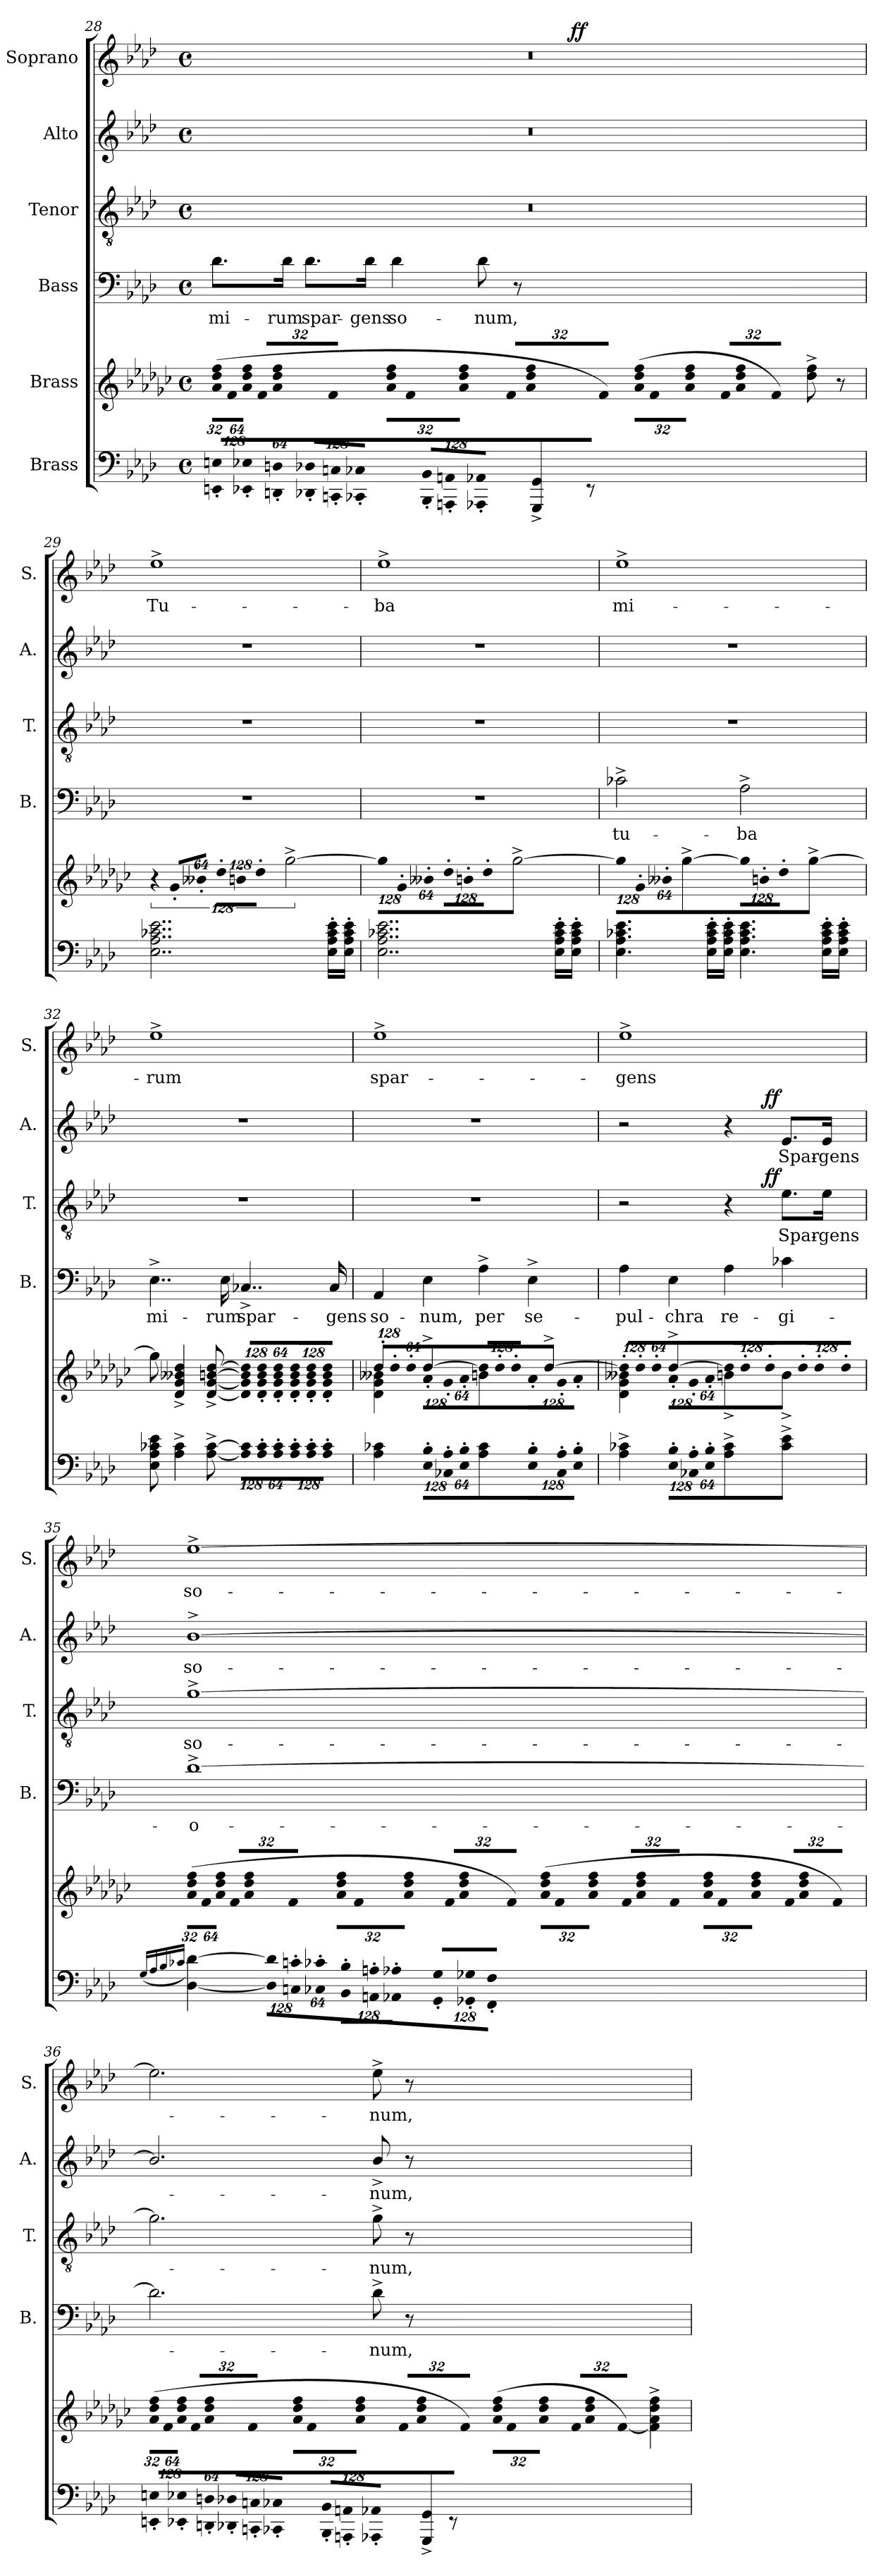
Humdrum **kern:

**kern	**kern	**kern	**text	**kern	**text	**dynam	**kern	**text	**dynam	**kern	**text	**dynam
*part6	*part5	*part4	*part4	*part3	*part3	*part3	*part2	*part2	*part2	*part1	*part1	*part1
*staff6	*staff5	*staff4	*staff4	*staff3	*staff3	*staff3	*staff2	*staff2	*staff2	*staff1	*staff1	*staff1
*I"Brass	*I"Brass	*I"Bass	*	*I"Tenor	*	*	*I"Alto	*	*	*I"Soprano	*	*
*	*	*I'B.	*	*I'T.	*	*	*I'A.	*	*	*I'S.	*	*
!!LO:LB:g=z
*clefF4	*clefG2	*clefF4	*	*clefGv2	*	*	*clefG2	*	*	*clefG2	*	*
*	*ITrd-1c-2	*	*	*ITrd7c12	*	*	*	*	*	*	*	*
*k[b-e-a-d-]	*k[b-e-a-d-]	*k[b-e-a-d-]	*	*k[b-e-a-d-]	*	*	*k[b-e-a-d-]	*	*	*k[b-e-a-d-]	*	*
*A-:	*A-:	*A-:	*	*A-:	*	*	*A-:	*	*	*A-:	*	*
*M4/4	*M4/4	*M4/4	*	*M4/4	*	*	*M4/4	*	*	*M4/4	*	*
*met(c)	*met(c)	*met(c)	*	*met(c)	*	*	*met(c)	*	*	*met(c)	*	*
*Xbrackettup	*	*	*	*	*	*	*	*	*	*	*	*
=28	=28	=28	=28	=28	=28	=28	=28	=28	=28	=28	=28	=28
!LO:N:vis=8	!	!	!	!	!	!	!	!	!	!	!	!
*	*Xbrackettup	*	*	*	*	*	*	*	*	*	*	*
!	!LO:N:vis=16	!	!	!	!	!	!	!	!	!	!	!
!	!	!	!LO:LY:b:color=#000000	!	!	!	!	!	!	!	!	!
*	*	*	*	*	*	*	*	*	*	*^	*	*
1024%85EEni/' 1024%85Eni'L	(512%21b-i\ 512%21ee-i 512%21ggiLL	8.d-i\L	mi-	1r	.	.	1r	.	.	1r	2ryy	.	.
!	!LO:N:vis=16	!	!	!	!	!	!	!	!	!	!	!	!
.	1024%43gi\	.	.	.	.	.	.	.	.	.	.	.	.
!LO:N:vis=8	!LO:N:vis=16	!	!	!	!	!	!	!	!	!	!	!	!
1024%85EE-Xi/' 1024%85E-Xi'	1024%43b-i\ 1024%43ee-i 1024%43ggiJJ	.	.	.	.	.	.	.	.	.	.	.	.
!	!LO:N:vis=16	!	!	!	!	!	!	!	!	!	!	!	!
.	512%21gi/LL	.	.	.	.	.	.	.	.	.	.	.	.
!LO:N:vis=8	!LO:N:vis=16	!	!	!	!	!	!	!	!	!	!	!	!
512%43DDni/' 512%43Dni'J	1024%43b-i/ 1024%43ee-i 1024%43ggi	.	.	.	.	.	.	.	.	.	.	.	.
!	!	!	!LO:LY:b:color=#000000	!	!	!	!	!	!	!	!	!	!
.	.	16d-i\Jk	-rum	.	.	.	.	.	.	.	.	.	.
!	!LO:N:vis=16	!	!	!	!	!	!	!	!	!	!	!	!
.	1024%43gi/JJ	.	.	.	.	.	.	.	.	.	.	.	.
!LO:N:vis=8	!LO:N:vis=16	!	!	!	!	!	!	!	!	!	!	!	!
!	!	!	!LO:LY:b:color=#000000	!	!	!	!	!	!	!	!	!	!
1024%85DD-Xi/' 1024%85D-Xi'L	512%21b-i\ 512%21ee-i 512%21ggiLL	8.d-i\L	spar-	.	.	.	.	.	.	.	.	.	.
!	!LO:N:vis=16	!	!	!	!	!	!	!	!	!	!	!	!
.	1024%43gi\	.	.	.	.	.	.	.	.	.	.	.	.
!LO:N:vis=8	!LO:N:vis=16	!	!	!	!	!	!	!	!	!	!	!	!
1024%85CCni/' 1024%85Cni'	1024%43b-i\ 1024%43ee-i 1024%43ggiJJ	.	.	.	.	.	.	.	.	.	.	.	.
!	!LO:N:vis=16	!	!	!	!	!	!	!	!	!	!	!	!
.	512%21gi/LL	.	.	.	.	.	.	.	.	.	.	.	.
!LO:N:vis=8	!LO:N:vis=16	!	!	!	!	!	!	!	!	!	!	!	!
512%43CC-Xi/' 512%43C-Xi'J	1024%43b-i/ 1024%43ee-i 1024%43ggi	.	.	.	.	.	.	.	.	.	.	.	.
!	!	!	!LO:LY:b:color=#000000	!	!	!	!	!	!	!	!	!	!
.	.	16d-i\Jk	-gens	.	.	.	.	.	.	.	.	.	.
!	!LO:N:vis=16	!	!	!	!	!	!	!	!	!	!	!	!
.	1024%43gi/JJ)	.	.	.	.	.	.	.	.	.	.	.	.
!LO:N:vis=8	!LO:N:vis=16	!	!	!	!	!	!	!	!	!	!	!	!
!	!	!	!LO:LY:b:color=#000000	!	!	!	!	!	!	!	!	!	!
1024%85BBB-i/' 1024%85BB-i'L	(512%21b-i\ 512%21ee-i 512%21ggiLL	4d-i\	so-	.	.	.	.	.	.	.	4ryy	.	.
!	!LO:N:vis=16	!	!	!	!	!	!	!	!	!	!	!	!
.	1024%43gi\	.	.	.	.	.	.	.	.	.	.	.	.
!LO:N:vis=8	!LO:N:vis=16	!	!	!	!	!	!	!	!	!	!	!	!
1024%85AAAni/' 1024%85AAni'	1024%43b-i\ 1024%43ee-i 1024%43ggiJJ	.	.	.	.	.	.	.	.	.	.	.	.
!	!LO:N:vis=16	!	!	!	!	!	!	!	!	!	!	!	!
.	512%21gi/LL	.	.	.	.	.	.	.	.	.	.	.	.
!LO:N:vis=8	!LO:N:vis=16	!	!	!	!	!	!	!	!	!	!	!	!
512%43AAA-Xi/' 512%43AA-Xi'J	1024%43b-i/ 1024%43ee-i 1024%43ggi	.	.	.	.	.	.	.	.	.	.	.	.
!	!LO:N:vis=16	!	!	!	!	!	!	!	!	!	!	!	!
.	1024%43gi/JJ)	.	.	.	.	.	.	.	.	.	.	.	.
!	!	!	!LO:LY:b:color=#000000	!	!	!	!	!	!	!	!	!	!
8GGGi/^ 8GGi^	8ee-i\^ 8ggi^	8d-i\	-num,	.	.	.	.	.	.	.	8ryy	.	.
8r	8r	8r	.	.	.	.	.	.	.	.	16ryy	.	.
.	.	.	.	.	.	.	.	.	.	.	32ryy	.	.
.	.	.	.	.	.	.	.	.	.	.	64ryy	.	.
.	.	.	.	.	.	.	.	.	.	.	128...ryy	.	.
.	.	.	.	.	.	.	.	.	.	.	1024ryy	.	ff
*	*	*	*	*	*	*	*	*	*	*v	*v	*	*
=29	=29	=29	=29	=29	=29	=29	=29	=29	=29	=29	=29	=29
*	*brackettup	*	*	*	*	*	*	*	*	*	*	*
*	*	*	*	*	*	*	*	*	*	*^	*	*
!	!LO:N:vis=8	!	!	!	!	!	!	!	!	!	!	!	!
*	*	*	*	*	*	*	*	*	*	*v	*v	*	*
*	*	*	*	*	*	*	*	*	*	*^	*	*
!	!	!	!	!	!	!	!	!	!	!	!	!LO:LY:b:color=#000000	!
*	*	*	*	*	*	*	*	*	*	*v	*v	*	*
2..E-i\ 2..A-i 2..c-Xi 2..e-i	1024%85r	1r	.	1r	.	.	1r	.	.	1ee-^i	Tu-	.
!	!LO:N:vis=8	!	!	!	!	!	!	!	!	!	!	!
.	1024%85a-'i/L	.	.	.	.	.	.	.	.	.	.	.
!	!LO:N:vis=8	!	!	!	!	!	!	!	!	!	!	!
.	512%43cc-X'i/J	.	.	.	.	.	.	.	.	.	.	.
*	*Xbrackettup	*	*	*	*	*	*	*	*	*	*	*
!	!LO:N:vis=8	!	!	!	!	!	!	!	!	!	!	!
.	1024%85ee-'i\L	.	.	.	.	.	.	.	.	.	.	.
!	!LO:N:vis=8	!	!	!	!	!	!	!	!	!	!	!
.	1024%85cc#'i\	.	.	.	.	.	.	.	.	.	.	.
!	!LO:N:vis=8	!	!	!	!	!	!	!	!	!	!	!
.	512%43ee-'i\J	.	.	.	.	.	.	.	.	.	.	.
.	[2aa-^i\	.	.	.	.	.	.	.	.	.	.	.
16E-i\' 16A-i' 16c-i' 16e-i'LL	.	.	.	.	.	.	.	.	.	.	.	.
16E-i\' 16A-i' 16c-i' 16e-i'JJ	.	.	.	.	.	.	.	.	.	.	.	.
=30	=30	=30	=30	=30	=30	=30	=30	=30	=30	=30	=30	=30
!	!LO:N:vis=8	!	!	!	!	!	!	!	!	!	!	!
!	!	!	!	!	!	!	!	!	!	!	!LO:LY:b:color=#000000	!
2..E-i\ 2..A-i 2..c-Xi 2..e-i	1024%85aa-i\L]	1r	.	1r	.	.	1r	.	.	1ee-^i	-ba	.
!	!LO:N:vis=8	!	!	!	!	!	!	!	!	!	!	!
.	1024%85a-'i\	.	.	.	.	.	.	.	.	.	.	.
!	!LO:N:vis=8	!	!	!	!	!	!	!	!	!	!	!
.	512%43cc-X'i\J	.	.	.	.	.	.	.	.	.	.	.
!	!LO:N:vis=8	!	!	!	!	!	!	!	!	!	!	!
.	1024%85ee-'i\L	.	.	.	.	.	.	.	.	.	.	.
!	!LO:N:vis=8	!	!	!	!	!	!	!	!	!	!	!
.	1024%85cc#'i\	.	.	.	.	.	.	.	.	.	.	.
!	!LO:N:vis=8	!	!	!	!	!	!	!	!	!	!	!
.	512%43ee-'i\J	.	.	.	.	.	.	.	.	.	.	.
.	[2aa-^i\	.	.	.	.	.	.	.	.	.	.	.
16E-i\' 16A-i' 16c-i' 16e-i'LL	.	.	.	.	.	.	.	.	.	.	.	.
16E-i\' 16A-i' 16c-i' 16e-i'JJ	.	.	.	.	.	.	.	.	.	.	.	.
!!LO:PB:g=z
=31	=31	=31	=31	=31	=31	=31	=31	=31	=31	=31	=31	=31
!	!LO:N:vis=8	!	!	!	!	!	!	!	!	!	!	!
!	!	!	!LO:LY:b:color=#000000	!	!	!	!	!	!	!	!	!
!	!	!	!	!	!	!	!	!	!	!	!LO:LY:b:color=#000000	!
4.E-i\ 4.A-i 4.c-Xi 4.e-i	1024%85aa-i\L]	2c-X^i\	tu-	1r	.	.	1r	.	.	1ee-^i	mi-	.
!	!LO:N:vis=8	!	!	!	!	!	!	!	!	!	!	!
.	1024%85a-'i\	.	.	.	.	.	.	.	.	.	.	.
!	!LO:N:vis=8	!	!	!	!	!	!	!	!	!	!	!
.	512%43cc-X'i\J	.	.	.	.	.	.	.	.	.	.	.
.	[4aa-^i\	.	.	.	.	.	.	.	.	.	.	.
16E-i\' 16A-i' 16c-i' 16e-i'LL	.	.	.	.	.	.	.	.	.	.	.	.
16E-i\' 16A-i' 16c-i' 16e-i'JJ	.	.	.	.	.	.	.	.	.	.	.	.
!	!LO:N:vis=8	!	!	!	!	!	!	!	!	!	!	!
!	!	!	!LO:LY:b:color=#000000	!	!	!	!	!	!	!	!	!
4.E-i\ 4.A-i 4.c-i 4.e-i	1024%85aa-i\L]	2A-^i\	-ba	.	.	.	.	.	.	.	.	.
!	!LO:N:vis=8	!	!	!	!	!	!	!	!	!	!	!
.	1024%85cc#'i\	.	.	.	.	.	.	.	.	.	.	.
!	!LO:N:vis=8	!	!	!	!	!	!	!	!	!	!	!
.	512%43ee-'i\J	.	.	.	.	.	.	.	.	.	.	.
.	[4aa-^i\	.	.	.	.	.	.	.	.	.	.	.
16E-i\' 16A-i' 16c-i' 16e-i'LL	.	.	.	.	.	.	.	.	.	.	.	.
16E-i\' 16A-i' 16c-i' 16e-i'JJ	.	.	.	.	.	.	.	.	.	.	.	.
=32	=32	=32	=32	=32	=32	=32	=32	=32	=32	=32	=32	=32
!	!	!	!LO:LY:b:color=#000000	!	!	!	!	!	!	!	!	!
!	!	!	!	!	!	!	!	!	!	!	!LO:LY:b:color=#000000	!
8E-i\ 8A-i 8c-Xi 8e-i	8aa-i\]	4..E-^i\	mi-	1r	.	.	1r	.	.	1ee-^i	-rum	.
4A-i\^ 4c-i^	4e-i/^ 4a-i^ 4cc-Xi^ 4ee-i^	.	.	.	.	.	.	.	.	.	.	.
[8A-i\^ [8c-i^	[8e-i/^ [8a-i^ [8cc#i^ [8ee-i^	.	.	.	.	.	.	.	.	.	.	.
!	!	!	!LO:LY:b:color=#000000	!	!	!	!	!	!	!	!	!
.	.	16E-i\	-rum	.	.	.	.	.	.	.	.	.
!LO:N:vis=8	!LO:N:vis=8	!	!	!	!	!	!	!	!	!	!	!
!	!	!	!LO:LY:b:color=#000000	!	!	!	!	!	!	!	!	!
1024%85A-i\] 1024%85c-i]L	1024%85e-i/] 1024%85a-i] 1024%85cc#i] 1024%85ee-i]L	4..C-X^i/	spar-	.	.	.	.	.	.	.	.	.
!LO:N:vis=8	!LO:N:vis=8	!	!	!	!	!	!	!	!	!	!	!
1024%85A-i\' 1024%85c-i'	1024%85e-i/' 1024%85a-i' 1024%85cc#i' 1024%85ee-i'	.	.	.	.	.	.	.	.	.	.	.
!LO:N:vis=8	!LO:N:vis=8	!	!	!	!	!	!	!	!	!	!	!
512%43A-i\' 512%43c-i'J	512%43e-i/' 512%43a-i' 512%43cc#i' 512%43ee-i'J	.	.	.	.	.	.	.	.	.	.	.
!LO:N:vis=8	!LO:N:vis=8	!	!	!	!	!	!	!	!	!	!	!
1024%85A-i\' 1024%85c-i'L	1024%85e-i/' 1024%85a-i' 1024%85cc#i' 1024%85ee-i'L	.	.	.	.	.	.	.	.	.	.	.
!LO:N:vis=8	!LO:N:vis=8	!	!	!	!	!	!	!	!	!	!	!
1024%85A-i\' 1024%85c-i'	1024%85e-i/' 1024%85a-i' 1024%85cc#i' 1024%85ee-i'	.	.	.	.	.	.	.	.	.	.	.
!LO:N:vis=8	!LO:N:vis=8	!	!	!	!	!	!	!	!	!	!	!
512%43A-i\' 512%43c-i'J	512%43e-i/' 512%43a-i' 512%43cc#i' 512%43ee-i'J	.	.	.	.	.	.	.	.	.	.	.
!	!	!	!LO:LY:b:color=#000000	!	!	!	!	!	!	!	!	!
.	.	16C-i/	-gens	.	.	.	.	.	.	.	.	.
=33	=33	=33	=33	=33	=33	=33	=33	=33	=33	=33	=33	=33
!	!LO:N:vis=8	!	!	!	!	!	!	!	!	!	!	!
*	*^	*	*	*	*	*	*	*	*	*	*	*
!	!	!	!	!LO:LY:b:color=#000000	!	!	!	!	!	!	!	!	!
!	!	!	!	!	!	!	!	!	!	!	!	!LO:LY:b:color=#000000	!
4A-i\ 4c-Xi	1024%85ee-'i/L	4e-i\ 4a-i 4cc-Xi	4AA-i/	so-	1r	.	.	1r	.	.	1ee-^i	spar-	.
!	!LO:N:vis=8	!	!	!	!	!	!	!	!	!	!	!	!
.	1024%85ee-'i/	.	.	.	.	.	.	.	.	.	.	.	.
!	!LO:N:vis=8	!	!	!	!	!	!	!	!	!	!	!	!
.	512%43ee-'i/J	.	.	.	.	.	.	.	.	.	.	.	.
!LO:N:vis=8	!	!LO:N:vis=8	!	!	!	!	!	!	!	!	!	!	!
!	!	!	!	!LO:LY:b:color=#000000	!	!	!	!	!	!	!	!	!
1024%85E-i\' 1024%85B-i'L	[4ee-^i/	1024%85b-'i\L	4E-i\	-num,	.	.	.	.	.	.	.	.	.
!LO:N:vis=8	!	!LO:N:vis=8	!	!	!	!	!	!	!	!	!	!	!
1024%85C-Xi\' 1024%85A-i'	.	1024%85a-'i\	.	.	.	.	.	.	.	.	.	.	.
!LO:N:vis=8	!	!LO:N:vis=8	!	!	!	!	!	!	!	!	!	!	!
512%43E-i\' 512%43B-i'J	.	512%43b-'i\J	.	.	.	.	.	.	.	.	.	.	.
!	!LO:N:vis=8	!	!	!	!	!	!	!	!	!	!	!	!
!	!	!	!	!LO:LY:b:color=#000000	!	!	!	!	!	!	!	!	!
4A-i\ 4c-i	1024%85ee-i/L]	4cc#i\	4A-^i\	per	.	.	.	.	.	.	.	.	.
!	!LO:N:vis=8	!	!	!	!	!	!	!	!	!	!	!	!
.	1024%85ee-'i/	.	.	.	.	.	.	.	.	.	.	.	.
!	!LO:N:vis=8	!	!	!	!	!	!	!	!	!	!	!	!
.	512%43ee-'i/J	.	.	.	.	.	.	.	.	.	.	.	.
!LO:N:vis=8	!	!LO:N:vis=8	!	!	!	!	!	!	!	!	!	!	!
!	!	!	!	!LO:LY:b:color=#000000	!	!	!	!	!	!	!	!	!
1024%85E-i\' 1024%85B-i'L	[4ee-^i/	1024%85b-'i\L	4E-^i\	se-	.	.	.	.	.	.	.	.	.
!LO:N:vis=8	!	!LO:N:vis=8	!	!	!	!	!	!	!	!	!	!	!
1024%85C-i\' 1024%85A-i'	.	1024%85a-'i\	.	.	.	.	.	.	.	.	.	.	.
!LO:N:vis=8	!	!LO:N:vis=8	!	!	!	!	!	!	!	!	!	!	!
512%43E-i\' 512%43B-i'J	.	512%43b-'i\J	.	.	.	.	.	.	.	.	.	.	.
=34	=34	=34	=34	=34	=34	=34	=34	=34	=34	=34	=34	=34	=34
!	!LO:N:vis=8	!	!	!	!	!	!	!	!	!	!	!	!
!	!	!	!	!LO:LY:b:color=#000000	!	!	!	!	!	!	!	!	!
!	!	!	!	!	!	!	!	!	!	!	!	!LO:LY:b:color=#000000	!
*	*	*	*	*	*^	*	*	*^	*	*	*	*	*
4A-i\^ 4c-Xi^	1024%85ee-'i/L]	4e-i\ 4a-i 4cc-Xi	4A-i\	-pul-	2r	2ryy	.	.	2r	2ryy	.	.	1ee-^i	-gens	.
!	!LO:N:vis=8	!	!	!	!	!	!	!	!	!	!	!	!	!	!
.	1024%85ee-'i/	.	.	.	.	.	.	.	.	.	.	.	.	.	.
!	!LO:N:vis=8	!	!	!	!	!	!	!	!	!	!	!	!	!	!
.	512%43ee-'i/J	.	.	.	.	.	.	.	.	.	.	.	.	.	.
!LO:N:vis=8	!	!LO:N:vis=8	!	!	!	!	!	!	!	!	!	!	!	!	!
!	!	!	!	!LO:LY:b:color=#000000	!	!	!	!	!	!	!	!	!	!	!
1024%85E-i\' 1024%85B-i'L	[4ee-^i/	1024%85b-'i\L	4E-i\	-chra	.	.	.	.	.	.	.	.	.	.	.
!LO:N:vis=8	!	!LO:N:vis=8	!	!	!	!	!	!	!	!	!	!	!	!	!
1024%85C-Xi\' 1024%85A-i'	.	1024%85a-'i\	.	.	.	.	.	.	.	.	.	.	.	.	.
!LO:N:vis=8	!	!LO:N:vis=8	!	!	!	!	!	!	!	!	!	!	!	!	!
512%43E-i\' 512%43B-i'J	.	512%43b-'i\J	.	.	.	.	.	.	.	.	.	.	.	.	.
!	!LO:N:vis=8	!	!	!	!	!	!	!	!	!	!	!	!	!	!
!	!	!	!	!LO:LY:b:color=#000000	!	!	!	!	!	!	!	!	!	!	!
4A-i\^ 4c-i^	1024%85ee-i/L]	4cc#^i\	4A-i\	re-	4r	8ryy	.	.	4r	8ryy	.	.	.	.	.
!	!LO:N:vis=8	!	!	!	!	!	!	!	!	!	!	!	!	!	!
.	1024%85ee-'i/	.	.	.	.	.	.	.	.	.	.	.	.	.	.
.	.	.	.	.	.	32ryy	.	.	.	32ryy	.	.	.	.	.
.	.	.	.	.	.	128ryy	.	.	.	128ryy	.	.	.	.	.
.	.	.	.	.	.	512ryy	.	.	.	512ryy	.	.	.	.	.
!	!LO:N:vis=8	!	!	!	!	!	!	!	!	!	!	!	!	!	!
.	512%43ee-'i/J	.	.	.	.	4ryy	.	ff	.	4ryy	.	ff	.	.	.
!	!LO:N:vis=8	!	!	!	!	!	!	!	!	!	!	!	!	!	!
!	!	!	!	!LO:LY:b:color=#000000	!	!	!	!	!	!	!	!	!	!	!
!	!	!	!	!	!	!	!LO:LY:b:color=#000000	!	!	!	!	!	!	!	!
!	!	!	!	!	!	!	!	!	!	!	!LO:LY:b:color=#000000	!	!	!	!
4c-i\^ 4e-i^	1024%85ee-'i/L	4cc#^i\	4c-Xi\	-gi-	8.E-i\L	.	Spar-	.	8.e-i/L	.	Spar-	.	.	.	.
!	!LO:N:vis=8	!	!	!	!	!	!	!	!	!	!	!	!	!	!
.	1024%85ee-'i/	.	.	.	.	.	.	.	.	.	.	.	.	.	.
!	!LO:N:vis=8	!	!	!	!	!	!	!	!	!	!	!	!	!	!
.	512%43ee-'i/J	.	.	.	.	16ryy	.	.	.	16ryy	.	.	.	.	.
!	!	!	!	!	!	!	!LO:LY:b:color=#000000	!	!	!	!	!	!	!	!
!	!	!	!	!	!	!	!	!	!	!	!LO:LY:b:color=#000000	!	!	!	!
.	.	.	.	.	16E-i\Jk	.	-gens	.	16e-i/Jk	.	-gens	.	.	.	.
.	.	.	.	.	.	64ryy	.	.	.	64ryy	.	.	.	.	.
.	.	.	.	.	.	256.ryy	.	.	.	256.ryy	.	.	.	.	.
*	*	*	*	*	*v	*v	*	*	*	*	*	*	*	*	*
*	*v	*v	*	*	*	*	*	*v	*v	*	*	*	*	*
!!LO:LB:g=z
=35	=35	=35	=35	=35	=35	=35	=35	=35	=35	=35	=35	=35
(16qGi/LL	.	.	.	.	.	.	.	.	.	.	.	.
16qA-i/	.	.	.	.	.	.	.	.	.	.	.	.
16qB-i/	.	.	.	.	.	.	.	.	.	.	.	.
16qc-Xi/JJ	.	.	.	.	.	.	.	.	.	.	.	.
!	!LO:N:vis=16	!	!	!	!	!	!	!	!	!	!	!
!	!	!	!LO:LY:b:color=#000000	!	!	!	!	!	!	!	!	!
!	!	!	!	!	!LO:LY:b:color=#000000	!	!	!	!	!	!	!
!	!	!	!	!	!	!	!	!LO:LY:b:color=#000000	!	!	!	!
!	!	!	!	!	!	!	!	!	!	!	!LO:LY:b:color=#000000	!
[4D-i\ [4d-i)	(512%21b-i\ 512%21ee-i 512%21ggiLL	[1d-^i	-o-	[1G^i	so-	.	[1b-^i	so-	.	[1ee-^i	so-	.
!	!LO:N:vis=16	!	!	!	!	!	!	!	!	!	!	!
.	1024%43gi\	.	.	.	.	.	.	.	.	.	.	.
!	!LO:N:vis=16	!	!	!	!	!	!	!	!	!	!	!
.	1024%43b-i\ 1024%43ee-i 1024%43ggiJJ	.	.	.	.	.	.	.	.	.	.	.
!	!LO:N:vis=16	!	!	!	!	!	!	!	!	!	!	!
.	512%21gi/LL	.	.	.	.	.	.	.	.	.	.	.
!	!LO:N:vis=16	!	!	!	!	!	!	!	!	!	!	!
.	1024%43b-i/ 1024%43ee-i 1024%43ggi	.	.	.	.	.	.	.	.	.	.	.
!	!LO:N:vis=16	!	!	!	!	!	!	!	!	!	!	!
.	1024%43gi/JJ	.	.	.	.	.	.	.	.	.	.	.
!LO:N:vis=8	!LO:N:vis=16	!	!	!	!	!	!	!	!	!	!	!
1024%85D-i\] 1024%85d-i]L	512%21b-i\ 512%21ee-i 512%21ggiLL	.	.	.	.	.	.	.	.	.	.	.
!	!LO:N:vis=16	!	!	!	!	!	!	!	!	!	!	!
.	1024%43gi\	.	.	.	.	.	.	.	.	.	.	.
!LO:N:vis=8	!LO:N:vis=16	!	!	!	!	!	!	!	!	!	!	!
1024%85Cni\' 1024%85cni'	1024%43b-i\ 1024%43ee-i 1024%43ggiJJ	.	.	.	.	.	.	.	.	.	.	.
!	!LO:N:vis=16	!	!	!	!	!	!	!	!	!	!	!
.	512%21gi/LL	.	.	.	.	.	.	.	.	.	.	.
!LO:N:vis=8	!LO:N:vis=16	!	!	!	!	!	!	!	!	!	!	!
512%43C-Xi\' 512%43c-Xi'J	1024%43b-i/ 1024%43ee-i 1024%43ggi	.	.	.	.	.	.	.	.	.	.	.
!	!LO:N:vis=16	!	!	!	!	!	!	!	!	!	!	!
.	1024%43gi/JJ)	.	.	.	.	.	.	.	.	.	.	.
!LO:N:vis=8	!LO:N:vis=16	!	!	!	!	!	!	!	!	!	!	!
1024%85BB-i\' 1024%85B-i'L	(512%21b-i\ 512%21ee-i 512%21ggiLL	.	.	.	.	.	.	.	.	.	.	.
!	!LO:N:vis=16	!	!	!	!	!	!	!	!	!	!	!
.	1024%43gi\	.	.	.	.	.	.	.	.	.	.	.
!LO:N:vis=8	!LO:N:vis=16	!	!	!	!	!	!	!	!	!	!	!
1024%85AAni\' 1024%85Ani'	1024%43b-i\ 1024%43ee-i 1024%43ggiJJ	.	.	.	.	.	.	.	.	.	.	.
!	!LO:N:vis=16	!	!	!	!	!	!	!	!	!	!	!
.	512%21gi/LL	.	.	.	.	.	.	.	.	.	.	.
!LO:N:vis=8	!LO:N:vis=16	!	!	!	!	!	!	!	!	!	!	!
512%43AA-Xi\' 512%43A-Xi'J	1024%43b-i/ 1024%43ee-i 1024%43ggi	.	.	.	.	.	.	.	.	.	.	.
!	!LO:N:vis=16	!	!	!	!	!	!	!	!	!	!	!
.	1024%43gi/JJ	.	.	.	.	.	.	.	.	.	.	.
!LO:N:vis=8	!LO:N:vis=16	!	!	!	!	!	!	!	!	!	!	!
1024%85GGi/' 1024%85Gi'L	512%21b-i\ 512%21ee-i 512%21ggiLL	.	.	.	.	.	.	.	.	.	.	.
!	!LO:N:vis=16	!	!	!	!	!	!	!	!	!	!	!
.	1024%43gi\	.	.	.	.	.	.	.	.	.	.	.
!LO:N:vis=8	!LO:N:vis=16	!	!	!	!	!	!	!	!	!	!	!
1024%85GG-Xi/' 1024%85G-Xi'	1024%43b-i\ 1024%43ee-i 1024%43ggiJJ	.	.	.	.	.	.	.	.	.	.	.
!	!LO:N:vis=16	!	!	!	!	!	!	!	!	!	!	!
.	512%21gi/LL	.	.	.	.	.	.	.	.	.	.	.
!LO:N:vis=8	!LO:N:vis=16	!	!	!	!	!	!	!	!	!	!	!
512%43FFi/' 512%43Fi'J	1024%43b-i/ 1024%43ee-i 1024%43ggi	.	.	.	.	.	.	.	.	.	.	.
!	!LO:N:vis=16	!	!	!	!	!	!	!	!	!	!	!
.	1024%43gi/JJ)	.	.	.	.	.	.	.	.	.	.	.
=36	=36	=36	=36	=36	=36	=36	=36	=36	=36	=36	=36	=36
!LO:N:vis=8	!LO:N:vis=16	!	!	!	!	!	!	!	!	!	!	!
1024%85EEni/' 1024%85Eni'L	(512%21b-i\ 512%21ee-i 512%21ggiLL	2.d-i\]	.	2.Gi\]	.	.	2.b-i/]	.	.	2.ee-i\]	.	.
!	!LO:N:vis=16	!	!	!	!	!	!	!	!	!	!	!
.	1024%43gi\	.	.	.	.	.	.	.	.	.	.	.
!LO:N:vis=8	!LO:N:vis=16	!	!	!	!	!	!	!	!	!	!	!
1024%85EE-Xi/' 1024%85E-Xi'	1024%43b-i\ 1024%43ee-i 1024%43ggiJJ	.	.	.	.	.	.	.	.	.	.	.
!	!LO:N:vis=16	!	!	!	!	!	!	!	!	!	!	!
.	512%21gi/LL	.	.	.	.	.	.	.	.	.	.	.
!LO:N:vis=8	!LO:N:vis=16	!	!	!	!	!	!	!	!	!	!	!
512%43DDni/' 512%43Dni'J	1024%43b-i/ 1024%43ee-i 1024%43ggi	.	.	.	.	.	.	.	.	.	.	.
!	!LO:N:vis=16	!	!	!	!	!	!	!	!	!	!	!
.	1024%43gi/JJ	.	.	.	.	.	.	.	.	.	.	.
!LO:N:vis=8	!LO:N:vis=16	!	!	!	!	!	!	!	!	!	!	!
1024%85DD-Xi/' 1024%85D-Xi'L	512%21b-i\ 512%21ee-i 512%21ggiLL	.	.	.	.	.	.	.	.	.	.	.
!	!LO:N:vis=16	!	!	!	!	!	!	!	!	!	!	!
.	1024%43gi\	.	.	.	.	.	.	.	.	.	.	.
!LO:N:vis=8	!LO:N:vis=16	!	!	!	!	!	!	!	!	!	!	!
1024%85CCni/' 1024%85Cni'	1024%43b-i\ 1024%43ee-i 1024%43ggiJJ	.	.	.	.	.	.	.	.	.	.	.
!	!LO:N:vis=16	!	!	!	!	!	!	!	!	!	!	!
.	512%21gi/LL	.	.	.	.	.	.	.	.	.	.	.
!LO:N:vis=8	!LO:N:vis=16	!	!	!	!	!	!	!	!	!	!	!
512%43CC-Xi/' 512%43C-Xi'J	1024%43b-i/ 1024%43ee-i 1024%43ggi	.	.	.	.	.	.	.	.	.	.	.
!	!LO:N:vis=16	!	!	!	!	!	!	!	!	!	!	!
.	1024%43gi/JJ)	.	.	.	.	.	.	.	.	.	.	.
!LO:N:vis=8	!LO:N:vis=16	!	!	!	!	!	!	!	!	!	!	!
1024%85BBB-i/' 1024%85BB-i'L	(512%21b-i\ 512%21ee-i 512%21ggiLL	.	.	.	.	.	.	.	.	.	.	.
!	!LO:N:vis=16	!	!	!	!	!	!	!	!	!	!	!
.	1024%43gi\	.	.	.	.	.	.	.	.	.	.	.
!LO:N:vis=8	!LO:N:vis=16	!	!	!	!	!	!	!	!	!	!	!
1024%85AAAni/' 1024%85AAni'	1024%43b-i\ 1024%43ee-i 1024%43ggiJJ	.	.	.	.	.	.	.	.	.	.	.
!	!LO:N:vis=16	!	!	!	!	!	!	!	!	!	!	!
.	512%21gi/LL	.	.	.	.	.	.	.	.	.	.	.
!LO:N:vis=8	!LO:N:vis=16	!	!	!	!	!	!	!	!	!	!	!
512%43AAA-Xi/' 512%43AA-Xi'J	1024%43b-i/ 1024%43ee-i 1024%43ggi	.	.	.	.	.	.	.	.	.	.	.
!	!LO:N:vis=16	!	!	!	!	!	!	!	!	!	!	!
.	[1024%43gi/JJ)	.	.	.	.	.	.	.	.	.	.	.
!	!	!	!LO:LY:b:color=#000000	!	!	!	!	!	!	!	!	!
!	!	!	!	!	!LO:LY:b:color=#000000	!	!	!	!	!	!	!
!	!	!	!	!	!	!	!	!LO:LY:b:color=#000000	!	!	!	!
!	!	!	!	!	!	!	!	!	!	!	!LO:LY:b:color=#000000	!
8GGGi/^ 8GGi^	4gi\_^ [4b-i^ [4ee-i^ [4ggi^	8d-^i\	-num,	8G^i\	-num,	.	8b-^i/	-num,	.	8ee-^i\	-num,	.
8r	.	8r	.	8r	.	.	8r	.	.	8r	.	.
=	=	=	=	=	=	=	=	=	=	=	=	=
*-	*-	*-	*-	*-	*-	*-	*-	*-	*-	*-	*-	*-
